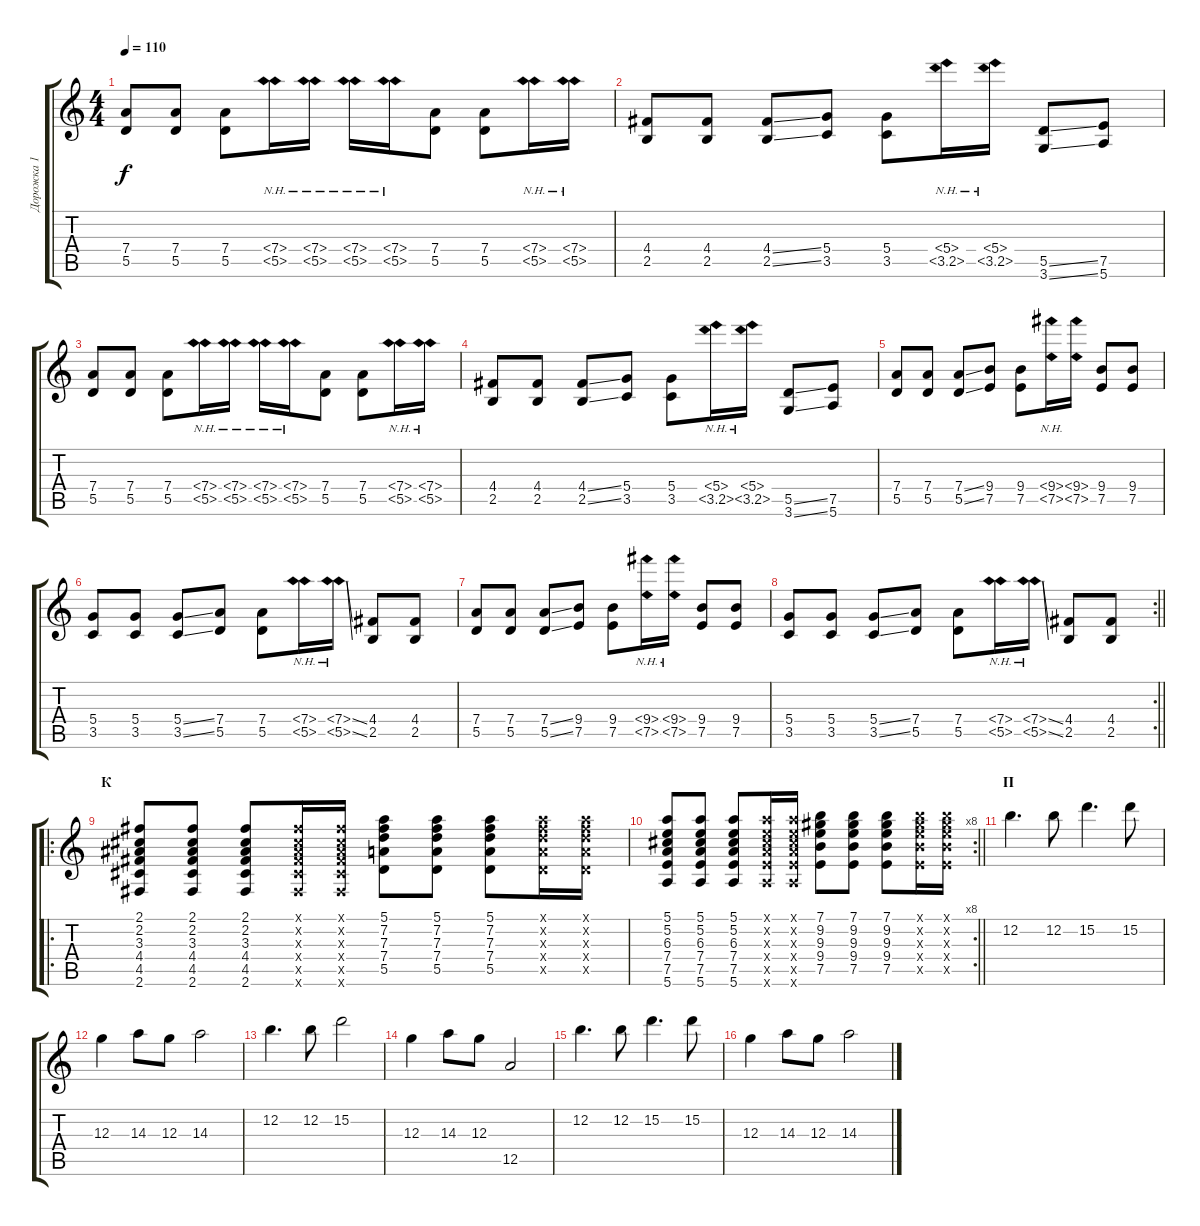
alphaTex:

\track ("Дорожка 1" "Дорожка 1") {instrument acousticguitarsteel}
\staff {score tabs}
\tuning (E4 B3 G3 D3 A2 E2) {hide}
\ts (4 4)
\tempo 110
\clef g2
\ks c
(7.4 5.5).8{dy f} (7.4 5.5).8 (7.4 5.5).8 (7.4{nh} 5.5{nh}).16 (7.4{nh} 5.5{nh}).16 (7.4{nh} 5.5{nh}).16 (7.4{nh} 5.5{nh}).16 (7.4 5.5).8 (7.4 5.5).8 (7.4{nh} 5.5{nh}).16 (7.4{nh} 5.5{nh}).16 |
(4.4 2.5).8 (4.4 2.5).8 (4.4{ss} 2.5{ss}).8 (5.4 3.5).8 (5.4 3.5).8 (5.4{nh} 3.5{nh}).16 (5.4{nh} 3.5{nh}).16 (5.5{ss} 3.6{ss}).8 (7.5 5.6).8 |
(7.4 5.5).8 (7.4 5.5).8 (7.4 5.5).8 (7.4{nh} 5.5{nh}).16 (7.4{nh} 5.5{nh}).16 (7.4{nh} 5.5{nh}).16 (7.4{nh} 5.5{nh}).16 (7.4 5.5).8 (7.4 5.5).8 (7.4{nh} 5.5{nh}).16 (7.4{nh} 5.5{nh}).16 |
(4.4 2.5).8 (4.4 2.5).8 (4.4{ss} 2.5{ss}).8 (5.4 3.5).8 (5.4 3.5).8 (5.4{nh} 3.5{nh}).16 (5.4{nh} 3.5{nh}).16 (5.5{ss} 3.6{ss}).8 (7.5 5.6).8 |
(7.4 5.5).8 (7.4 5.5).8 (7.4{ss} 5.5{ss}).8 (9.4 7.5).8 (9.4 7.5).8 (9.4{nh} 7.5{nh}).16 (9.4{nh} 7.5{nh}).16 (9.4 7.5).8 (9.4 7.5).8 |
(5.4 3.5).8 (5.4 3.5).8 (5.4{ss} 3.5{ss}).8 (7.4 5.5).8 (7.4 5.5).8 (7.4{nh} 5.5{nh}).16 (7.4{nh ss} 5.5{nh ss}).16 (4.4 2.5).8 (4.4 2.5).8 |
(7.4 5.5).8 (7.4 5.5).8 (7.4{ss} 5.5{ss}).8 (9.4 7.5).8 (9.4 7.5).8 (9.4{nh} 7.5{nh}).16 (9.4{nh} 7.5{nh}).16 (9.4 7.5).8 (9.4 7.5).8 |
\rc 2
\barLineRight lightlight
(5.4 3.5).8 (5.4 3.5).8 (5.4{ss} 3.5{ss}).8 (7.4 5.5).8 (7.4 5.5).8 (7.4{nh} 5.5{nh}).16 (7.4{nh ss} 5.5{nh ss}).16 (4.4 2.5).8 (4.4 2.5).8 |
\ro
\section ("" "К")
(2.1 2.2 3.3 4.4 4.5 2.6).8{volume 9 instrument acousticguitarsteel} (2.1 2.2 3.3 4.4 4.5 2.6).8 (2.1 2.2 3.3 4.4 4.5 2.6).8 (2.1{x} 2.2{x} 3.3{x} 4.4{x} 4.5{x} 2.6{x}).16 (2.1{x} 2.2{x} 3.3{x} 4.4{x} 4.5{x} 2.6{x}).16 (5.1 7.2 7.3 7.4 5.5).8 (5.1 7.2 7.3 7.4 5.5).8 (5.1 7.2 7.3 7.4 5.5).8 (5.1{x} 7.2{x} 7.3{x} 7.4{x} 5.5{x}).16 (5.1{x} 7.2{x} 7.3{x} 7.4{x} 5.5{x}).16 |
\rc 8
\barLineRight lightlight
(5.1 5.2 6.3 7.4 7.5 5.6).8 (5.1 5.2 6.3 7.4 7.5 5.6).8 (5.1 5.2 6.3 7.4 7.5 5.6).8 (5.1{x} 5.2{x} 6.3{x} 7.4{x} 7.5{x} 5.6{x}).16 (5.1{x} 5.2{x} 6.3{x} 7.4{x} 7.5{x} 5.6{x}).16 (7.1 9.2 9.3 9.4 7.5).8 (7.1 9.2 9.3 9.4 7.5).8 (7.1 9.2 9.3 9.4 7.5).8 (7.1{x} 9.2{x} 9.3{x} 9.4{x} 7.5{x}).16 (7.1{x} 9.2{x} 9.3{x} 9.4{x} 7.5{x}).16 |
\section ("" "П")
12.2.4{d volume 15 instrument distortionguitar} 12.2.8 15.2.4{d} 15.2.8 |
12.3.4 14.3.8 12.3.8 14.3.2 |
12.2.4{d} 12.2.8 15.2.2 |
12.3.4 14.3.8 12.3.8 12.5.2 |
12.2.4{d volume 15 instrument distortionguitar} 12.2.8 15.2.4{d} 15.2.8 |
12.3.4 14.3.8 12.3.8 14.3.2
